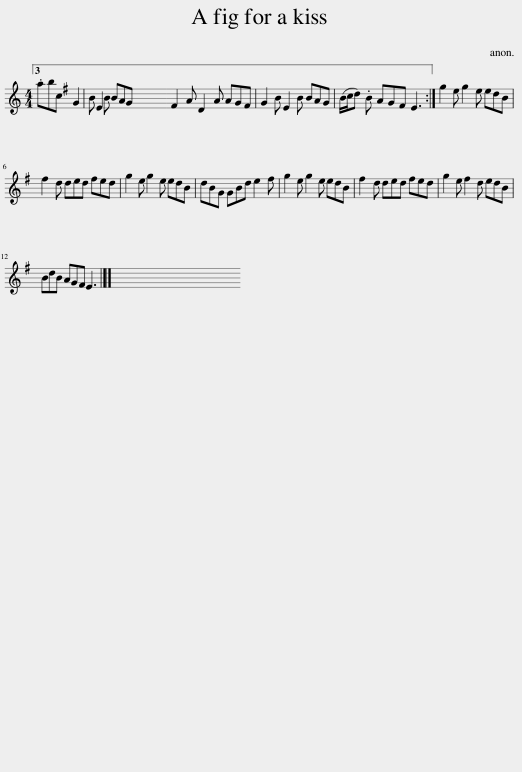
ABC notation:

X:1
L:1/8
M:4/4
I:linebreak $
K:C
V:1 treble
V:1
 .abc G2 B E2 B BAG | ^F2 A D2 A AGF | G2 B E2 B BAG | (B/c/d) .B AG^F E3 :| g2 e g2 e edB |$ %5
 ^f2 d ded fed | g2 e g2 e edB | dBG GBd e2 ^f | g2 e g2 e edB | ^f2 d ded fed | %10
 g2 e ^f2 d edB |$ BdB AG^F E3 |] %12
